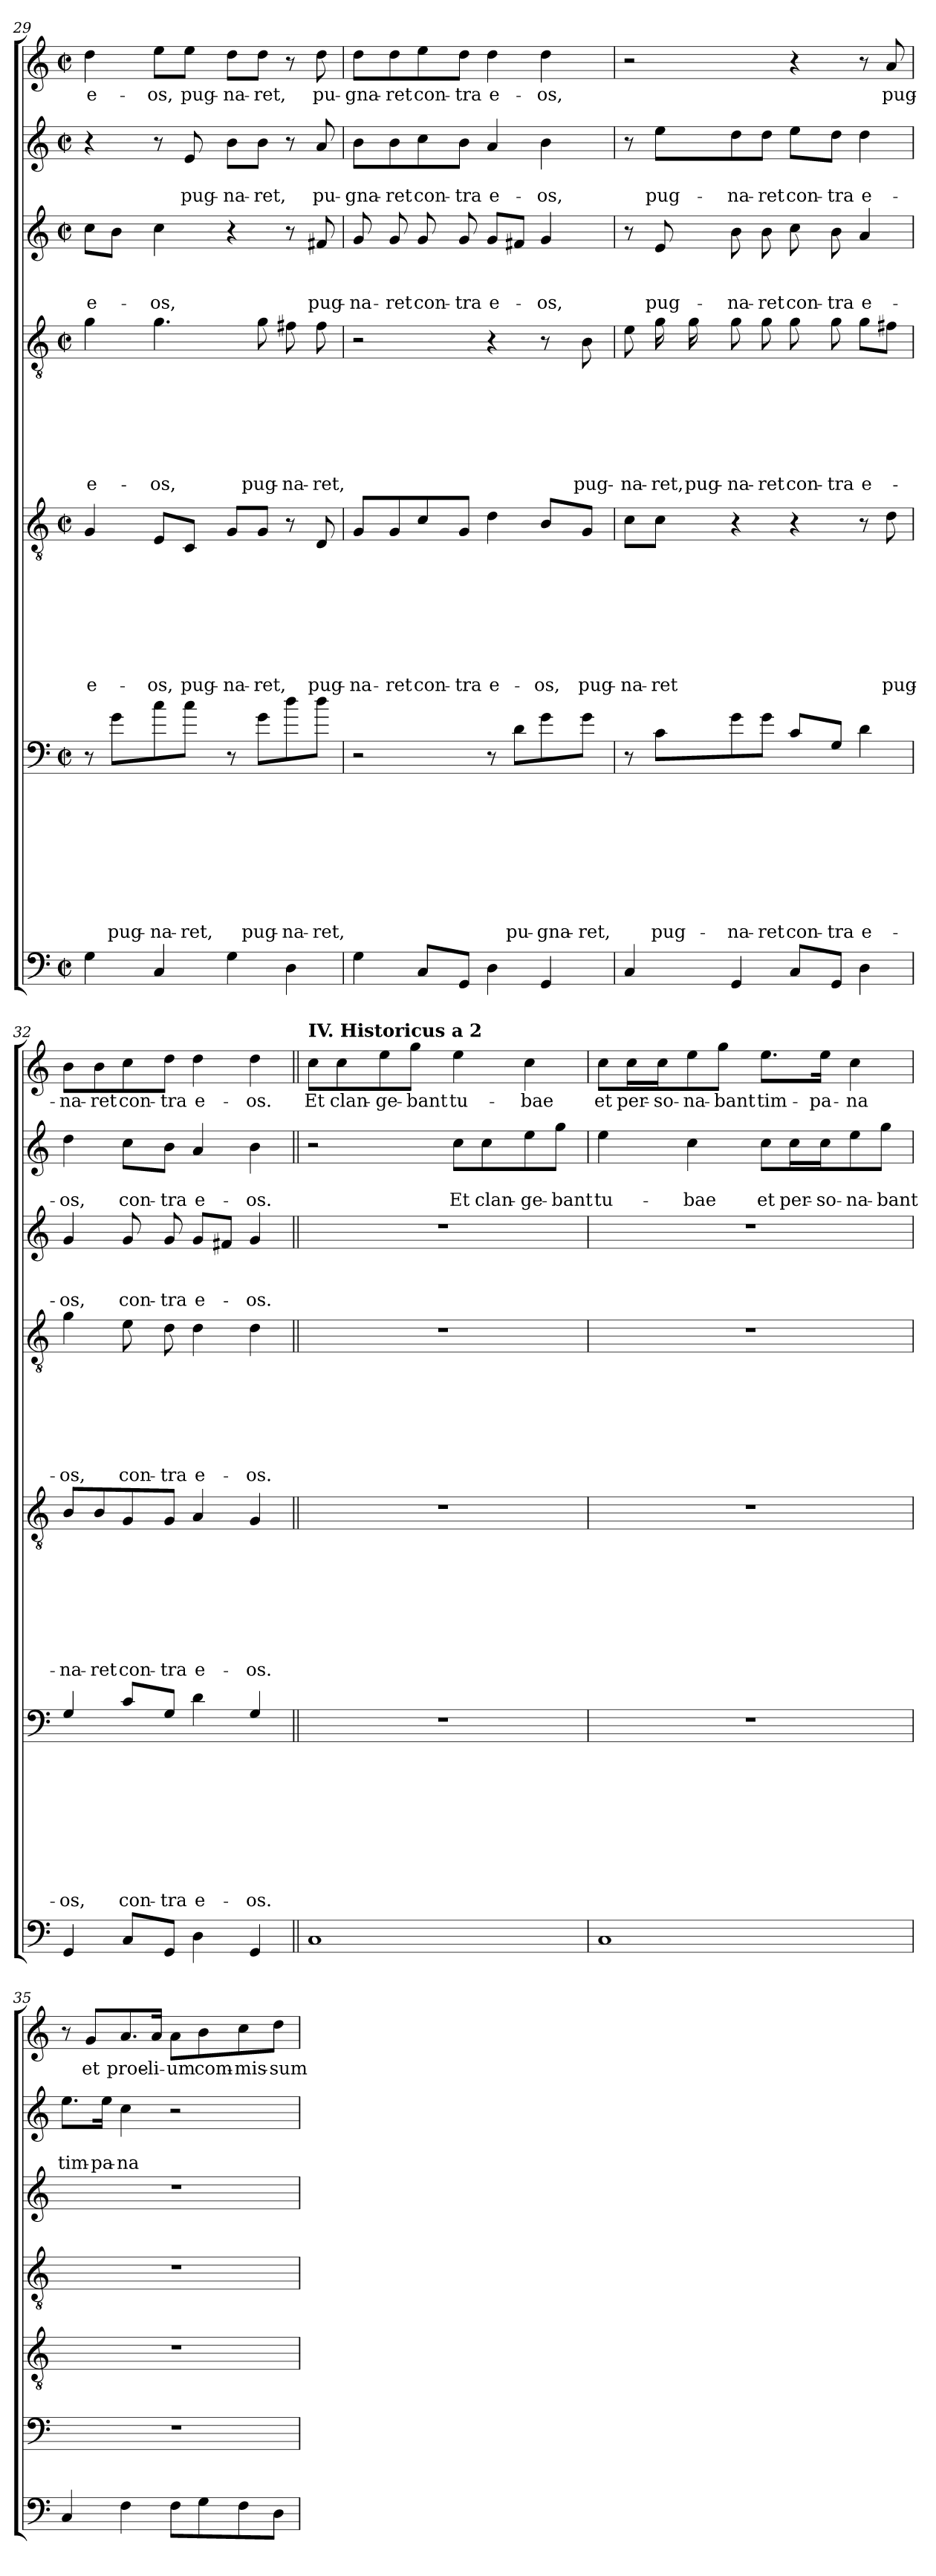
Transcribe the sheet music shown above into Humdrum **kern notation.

**kern	**kern	**text	**text	**text	**text	**text	**text	**text	**text	**text	**kern	**text	**text	**text	**text	**text	**text	**text	**text	**kern	**text	**text	**text	**text	**text	**text	**text	**kern	**text	**text	**text	**kern	**text	**text	**kern	**text
*part7	*part6	*part6	*part6	*part6	*part6	*part6	*part6	*part6	*part6	*part6	*part5	*part5	*part5	*part5	*part5	*part5	*part5	*part5	*part5	*part4	*part4	*part4	*part4	*part4	*part4	*part4	*part4	*part3	*part3	*part3	*part3	*part2	*part2	*part2	*part1	*part1
*staff7	*staff6	*staff6	*staff6	*staff6	*staff6	*staff6	*staff6	*staff6	*staff6	*staff6	*staff5	*staff5	*staff5	*staff5	*staff5	*staff5	*staff5	*staff5	*staff5	*staff4	*staff4	*staff4	*staff4	*staff4	*staff4	*staff4	*staff4	*staff3	*staff3	*staff3	*staff3	*staff2	*staff2	*staff2	*staff1	*staff1
*clefF4	*clefF4	*	*	*	*	*	*	*	*	*	*clefGv2	*	*	*	*	*	*	*	*	*clefGv2	*	*	*	*	*	*	*	*clefG2	*	*	*	*clefG2	*	*	*clefG2	*
*	*ITrd8c14	*	*	*	*	*	*	*	*	*	*	*	*	*	*	*	*	*	*	*	*	*	*	*	*	*	*	*	*	*	*	*	*	*	*	*
*k[]	*k[]	*	*	*	*	*	*	*	*	*	*k[]	*	*	*	*	*	*	*	*	*k[]	*	*	*	*	*	*	*	*k[]	*	*	*	*k[]	*	*	*k[]	*
*C:	*C:	*	*	*	*	*	*	*	*	*	*C:	*	*	*	*	*	*	*	*	*C:	*	*	*	*	*	*	*	*C:	*	*	*	*C:	*	*	*C:	*
*M2/2	*M2/2	*	*	*	*	*	*	*	*	*	*M2/2	*	*	*	*	*	*	*	*	*M2/2	*	*	*	*	*	*	*	*M2/2	*	*	*	*M2/2	*	*	*M2/2	*
*met(c|)	*met(c|)	*	*	*	*	*	*	*	*	*	*met(c|)	*	*	*	*	*	*	*	*	*met(c|)	*	*	*	*	*	*	*	*met(c|)	*	*	*	*met(c|)	*	*	*met(c|)	*
=29	=29	=29	=29	=29	=29	=29	=29	=29	=29	=29	=29	=29	=29	=29	=29	=29	=29	=29	=29	=29	=29	=29	=29	=29	=29	=29	=29	=29	=29	=29	=29	=29	=29	=29	=29	=29
!	!	!	!	!	!	!	!	!	!	!	!	!	!	!	!	!	!	!	!LO:LY:b	!	!	!	!	!	!	!	!LO:LY:b	!	!	!	!LO:LY:b	!	!	!	!	!LO:LY:b
4G\	8r	.	.	.	.	.	.	.	.	.	4G/	.	.	.	.	.	.	.	e-	4g\	.	.	.	.	.	.	e-	8cc\L	.	.	e-	4r	.	.	4dd\	e-
!	!	!	!	!	!	!	!	!	!	!LO:LY:b	!	!	!	!	!	!	!	!	!	!	!	!	!	!	!	!	!	!	!	!	!	!	!	!	!	!
.	8G\L	.	.	.	.	.	.	.	.	pug-	.	.	.	.	.	.	.	.	.	.	.	.	.	.	.	.	.	8b\J	.	.	.	.	.	.	.	.
!	!	!	!	!	!	!	!	!	!	!LO:LY:b	!	!	!	!	!	!	!	!	!LO:LY:b	!	!	!	!	!	!	!	!LO:LY:b	!	!	!	!LO:LY:b	!	!	!	!	!LO:LY:b
4C/	8c\	.	.	.	.	.	.	.	.	-na-	8E/L	.	.	.	.	.	.	.	-os,	4.g\	.	.	.	.	.	.	-os,	4cc\	.	.	-os,	8r	.	.	8ee\L	-os,
!	!	!	!	!	!	!	!	!	!	!LO:LY:b	!	!	!	!	!	!	!	!	!LO:LY:b	!	!	!	!	!	!	!	!	!	!	!	!	!	!	!LO:LY:b	!	!LO:LY:b
.	8c\J	.	.	.	.	.	.	.	.	-ret,	8C/J	.	.	.	.	.	.	.	pug-	.	.	.	.	.	.	.	.	.	.	.	.	8e/	.	pug-	8ee\J	pug-
!	!	!	!	!	!	!	!	!	!	!	!	!	!	!	!	!	!	!	!LO:LY:b	!	!	!	!	!	!	!	!	!	!	!	!	!	!	!LO:LY:b	!	!LO:LY:b
4G\	8r	.	.	.	.	.	.	.	.	.	8G/L	.	.	.	.	.	.	.	-na-	.	.	.	.	.	.	.	.	4r	.	.	.	8b\L	.	-na-	8dd\L	-na-
!	!	!	!	!	!	!	!	!	!	!LO:LY:b	!	!	!	!	!	!	!	!	!LO:LY:b	!	!	!	!	!	!	!	!LO:LY:b	!	!	!	!	!	!	!LO:LY:b	!	!LO:LY:b
.	8G\L	.	.	.	.	.	.	.	.	pug-	8G/J	.	.	.	.	.	.	.	-ret,	8g\	.	.	.	.	.	.	pug-	.	.	.	.	8b\J	.	-ret,	8dd\J	-ret,
!	!	!	!	!	!	!	!	!	!	!LO:LY:b	!	!	!	!	!	!	!	!	!	!	!	!	!	!	!	!	!LO:LY:b	!	!	!	!	!	!	!	!	!
4D\	8d\	.	.	.	.	.	.	.	.	-na-	8r	.	.	.	.	.	.	.	.	8f#X\	.	.	.	.	.	.	-na-	8r	.	.	.	8r	.	.	8r	.
!	!	!	!	!	!	!	!	!	!	!LO:LY:b	!	!	!	!	!	!	!	!	!LO:LY:b	!	!	!	!	!	!	!	!LO:LY:b	!	!	!	!LO:LY:b	!	!	!LO:LY:b	!	!LO:LY:b
.	8d\J	.	.	.	.	.	.	.	.	-ret,	8D/	.	.	.	.	.	.	.	pug-	8f#\	.	.	.	.	.	.	-ret,	8f#X/	.	.	pug-	8a/	.	pu-	8dd\	pu-
!!LO:LB:g=z
=30	=30	=30	=30	=30	=30	=30	=30	=30	=30	=30	=30	=30	=30	=30	=30	=30	=30	=30	=30	=30	=30	=30	=30	=30	=30	=30	=30	=30	=30	=30	=30	=30	=30	=30	=30	=30
!	!	!	!	!	!	!	!	!	!	!	!	!	!	!	!	!	!	!	!LO:LY:b	!	!	!	!	!	!	!	!	!	!	!	!LO:LY:b	!	!	!LO:LY:b	!	!LO:LY:b
4G\	2r	.	.	.	.	.	.	.	.	.	8G/L	.	.	.	.	.	.	.	-na-	2r	.	.	.	.	.	.	.	8g/	.	.	-na-	8b\L	.	-gna-	8dd\L	-gna-
!	!	!	!	!	!	!	!	!	!	!	!	!	!	!	!	!	!	!	!LO:LY:b	!	!	!	!	!	!	!	!	!	!	!	!LO:LY:b	!	!	!LO:LY:b	!	!LO:LY:b
.	.	.	.	.	.	.	.	.	.	.	8G/	.	.	.	.	.	.	.	-ret	.	.	.	.	.	.	.	.	8g/	.	.	-ret	8b\	.	-ret	8dd\	-ret
!	!	!	!	!	!	!	!	!	!	!	!	!	!	!	!	!	!	!	!LO:LY:b	!	!	!	!	!	!	!	!	!	!	!	!LO:LY:b	!	!	!LO:LY:b	!	!LO:LY:b
8C/L	.	.	.	.	.	.	.	.	.	.	8c/	.	.	.	.	.	.	.	con-	.	.	.	.	.	.	.	.	8g/	.	.	con-	8cc\	.	con-	8ee\	con-
!	!	!	!	!	!	!	!	!	!	!	!	!	!	!	!	!	!	!	!LO:LY:b	!	!	!	!	!	!	!	!	!	!	!	!LO:LY:b	!	!	!LO:LY:b	!	!LO:LY:b
8GG/J	.	.	.	.	.	.	.	.	.	.	8G/J	.	.	.	.	.	.	.	-tra	.	.	.	.	.	.	.	.	8g/	.	.	-tra	8b\J	.	-tra	8dd\J	-tra
!	!	!	!	!	!	!	!	!	!	!	!	!	!	!	!	!	!	!	!LO:LY:b	!	!	!	!	!	!	!	!	!	!	!	!LO:LY:b	!	!	!LO:LY:b	!	!LO:LY:b
4D\	8r	.	.	.	.	.	.	.	.	.	4d\	.	.	.	.	.	.	.	e-	4r	.	.	.	.	.	.	.	8g/L	.	.	e-	4a/	.	e-	4dd\	e-
!	!	!	!	!	!	!	!	!	!	!LO:LY:b	!	!	!	!	!	!	!	!	!	!	!	!	!	!	!	!	!	!	!	!	!	!	!	!	!	!
.	8D\L	.	.	.	.	.	.	.	.	pu-	.	.	.	.	.	.	.	.	.	.	.	.	.	.	.	.	.	8f#X/J	.	.	.	.	.	.	.	.
!	!	!	!	!	!	!	!	!	!	!LO:LY:b	!	!	!	!	!	!	!	!	!LO:LY:b	!	!	!	!	!	!	!	!	!	!	!	!LO:LY:b	!	!	!LO:LY:b	!	!LO:LY:b
4GG/	8G\	.	.	.	.	.	.	.	.	-gna-	8B/L	.	.	.	.	.	.	.	-os,	8r	.	.	.	.	.	.	.	4g/	.	.	-os,	4b\	.	-os,	4dd\	-os,
!	!	!	!	!	!	!	!	!	!	!LO:LY:b	!	!	!	!	!	!	!	!	!LO:LY:b	!	!	!	!	!	!	!	!LO:LY:b	!	!	!	!	!	!	!	!	!
.	8G\J	.	.	.	.	.	.	.	.	-ret,	8G/J	.	.	.	.	.	.	.	pug-	8B\	.	.	.	.	.	.	pug-	.	.	.	.	.	.	.	.	.
=31	=31	=31	=31	=31	=31	=31	=31	=31	=31	=31	=31	=31	=31	=31	=31	=31	=31	=31	=31	=31	=31	=31	=31	=31	=31	=31	=31	=31	=31	=31	=31	=31	=31	=31	=31	=31
!	!	!	!	!	!	!	!	!	!	!	!	!	!	!	!	!	!	!	!LO:LY:b	!	!	!	!	!	!	!	!LO:LY:b	!	!	!	!	!	!	!	!	!
4C/	8r	.	.	.	.	.	.	.	.	.	8c\L	.	.	.	.	.	.	.	-na-	8e\	.	.	.	.	.	.	-na-	8r	.	.	.	8r	.	.	2r	.
!	!	!	!	!	!	!	!	!	!	!LO:LY:b	!	!	!	!	!	!	!	!	!LO:LY:b	!	!	!	!	!	!	!	!LO:LY:b	!	!	!	!LO:LY:b	!	!	!LO:LY:b	!	!
.	8C\L	.	.	.	.	.	.	.	.	pug-	8c\J	.	.	.	.	.	.	.	-ret	16g\	.	.	.	.	.	.	-ret,	8e/	.	.	pug-	8ee\L	.	pug-	.	.
!	!	!	!	!	!	!	!	!	!	!	!	!	!	!	!	!	!	!	!	!	!	!	!	!	!	!	!LO:LY:b	!	!	!	!	!	!	!	!	!
.	.	.	.	.	.	.	.	.	.	.	.	.	.	.	.	.	.	.	.	16g\	.	.	.	.	.	.	pug-	.	.	.	.	.	.	.	.	.
!	!	!	!	!	!	!	!	!	!	!LO:LY:b	!	!	!	!	!	!	!	!	!	!	!	!	!	!	!	!	!LO:LY:b	!	!	!	!LO:LY:b	!	!	!LO:LY:b	!	!
4GG/	8G\	.	.	.	.	.	.	.	.	-na-	4r	.	.	.	.	.	.	.	.	8g\	.	.	.	.	.	.	-na-	8b\	.	.	-na-	8dd\	.	-na-	.	.
!	!	!	!	!	!	!	!	!	!	!LO:LY:b	!	!	!	!	!	!	!	!	!	!	!	!	!	!	!	!	!LO:LY:b	!	!	!	!LO:LY:b	!	!	!LO:LY:b	!	!
.	8G\J	.	.	.	.	.	.	.	.	-ret	.	.	.	.	.	.	.	.	.	8g\	.	.	.	.	.	.	-ret	8b\	.	.	-ret	8dd\J	.	-ret	.	.
!	!	!	!	!	!	!	!	!	!	!LO:LY:b	!	!	!	!	!	!	!	!	!	!	!	!	!	!	!	!	!LO:LY:b	!	!	!	!LO:LY:b	!	!	!LO:LY:b	!	!
8C/L	8C/L	.	.	.	.	.	.	.	.	con-	4r	.	.	.	.	.	.	.	.	8g\	.	.	.	.	.	.	con-	8cc\	.	.	con-	8ee\L	.	con-	4r	.
!	!	!	!	!	!	!	!	!	!	!LO:LY:b	!	!	!	!	!	!	!	!	!	!	!	!	!	!	!	!	!LO:LY:b	!	!	!	!LO:LY:b	!	!	!LO:LY:b	!	!
8GG/J	8GG/J	.	.	.	.	.	.	.	.	-tra	.	.	.	.	.	.	.	.	.	8g\	.	.	.	.	.	.	-tra	8b\	.	.	-tra	8dd\J	.	-tra	.	.
!	!	!	!	!	!	!	!	!	!	!LO:LY:b	!	!	!	!	!	!	!	!	!	!	!	!	!	!	!	!	!LO:LY:b	!	!	!	!LO:LY:b	!	!	!LO:LY:b	!	!
4D\	4D\	.	.	.	.	.	.	.	.	e-	8r	.	.	.	.	.	.	.	.	8g\L	.	.	.	.	.	.	e-	4a/	.	.	e-	4dd\	.	e-	8r	.
!	!	!	!	!	!	!	!	!	!	!	!	!	!	!	!	!	!	!	!LO:LY:b	!	!	!	!	!	!	!	!	!	!	!	!	!	!	!	!	!LO:LY:b
.	.	.	.	.	.	.	.	.	.	.	8d\	.	.	.	.	.	.	.	pug-	8f#X\J	.	.	.	.	.	.	.	.	.	.	.	.	.	.	8a/	pug-
=32	=32	=32	=32	=32	=32	=32	=32	=32	=32	=32	=32	=32	=32	=32	=32	=32	=32	=32	=32	=32	=32	=32	=32	=32	=32	=32	=32	=32	=32	=32	=32	=32	=32	=32	=32	=32
!	!	!	!	!	!	!	!	!	!	!LO:LY:b	!	!	!	!	!	!	!	!	!LO:LY:b	!	!	!	!	!	!	!	!LO:LY:b	!	!	!	!LO:LY:b	!	!	!LO:LY:b	!	!LO:LY:b
4GG/	4GG/	.	.	.	.	.	.	.	.	-os,	8B/L	.	.	.	.	.	.	.	-na-	4g\	.	.	.	.	.	.	-os,	4g/	.	.	-os,	4dd\	.	-os,	8b\L	-na-
!	!	!	!	!	!	!	!	!	!	!	!	!	!	!	!	!	!	!	!LO:LY:b	!	!	!	!	!	!	!	!	!	!	!	!	!	!	!	!	!LO:LY:b
.	.	.	.	.	.	.	.	.	.	.	8B/	.	.	.	.	.	.	.	-ret	.	.	.	.	.	.	.	.	.	.	.	.	.	.	.	8b\	-ret
!	!	!	!	!	!	!	!	!	!	!LO:LY:b	!	!	!	!	!	!	!	!	!LO:LY:b	!	!	!	!	!	!	!	!LO:LY:b	!	!	!	!LO:LY:b	!	!	!LO:LY:b	!	!LO:LY:b
8C/L	8C/L	.	.	.	.	.	.	.	.	con-	8G/	.	.	.	.	.	.	.	con-	8e\	.	.	.	.	.	.	con-	8g/	.	.	con-	8cc\L	.	con-	8cc\	con-
!	!	!	!	!	!	!	!	!	!	!LO:LY:b	!	!	!	!	!	!	!	!	!LO:LY:b	!	!	!	!	!	!	!	!LO:LY:b	!	!	!	!LO:LY:b	!	!	!LO:LY:b	!	!LO:LY:b
8GG/J	8GG/J	.	.	.	.	.	.	.	.	-tra	8G/J	.	.	.	.	.	.	.	-tra	8d\	.	.	.	.	.	.	-tra	8g/	.	.	-tra	8b\J	.	-tra	8dd\J	-tra
!	!	!	!	!	!	!	!	!	!	!LO:LY:b	!	!	!	!	!	!	!	!	!LO:LY:b	!	!	!	!	!	!	!	!LO:LY:b	!	!	!	!LO:LY:b	!	!	!LO:LY:b	!	!LO:LY:b
4D\	4D\	.	.	.	.	.	.	.	.	e-	4A/	.	.	.	.	.	.	.	e-	4d\	.	.	.	.	.	.	e-	8g/L	.	.	e-	4a/	.	e-	4dd\	e-
.	.	.	.	.	.	.	.	.	.	.	.	.	.	.	.	.	.	.	.	.	.	.	.	.	.	.	.	8f#X/J	.	.	.	.	.	.	.	.
!	!	!	!	!	!	!	!	!	!	!LO:LY:b	!	!	!	!	!	!	!	!	!LO:LY:b	!	!	!	!	!	!	!	!LO:LY:b	!	!	!	!LO:LY:b	!	!	!LO:LY:b	!	!LO:LY:b
4GG/	4GG/	.	.	.	.	.	.	.	.	-os.	4G/	.	.	.	.	.	.	.	-os.	4d\	.	.	.	.	.	.	-os.	4g/	.	.	-os.	4b\	.	-os.	4dd\	-os.
!!LO:PB:g=z
=33||	=33||	=33||	=33||	=33||	=33||	=33||	=33||	=33||	=33||	=33||	=33||	=33||	=33||	=33||	=33||	=33||	=33||	=33||	=33||	=33||	=33||	=33||	=33||	=33||	=33||	=33||	=33||	=33||	=33||	=33||	=33||	=33||	=33||	=33||	=33||	=33||
!	!	!	!	!	!	!	!	!	!	!	!	!	!	!	!	!	!	!	!	!	!	!	!	!	!	!	!	!	!	!	!	!	!	!	!LO:TX:a:B:t=IV. Historicus a 2	!
!	!	!	!	!	!	!	!	!	!	!	!	!	!	!	!	!	!	!	!	!	!	!	!	!	!	!	!	!	!	!	!	!	!	!	!	!LO:LY:b
1C	1r	.	.	.	.	.	.	.	.	.	1r	.	.	.	.	.	.	.	.	1r	.	.	.	.	.	.	.	1r	.	.	.	2r	.	.	8cc\L	Et
!	!	!	!	!	!	!	!	!	!	!	!	!	!	!	!	!	!	!	!	!	!	!	!	!	!	!	!	!	!	!	!	!	!	!	!	!LO:LY:b
.	.	.	.	.	.	.	.	.	.	.	.	.	.	.	.	.	.	.	.	.	.	.	.	.	.	.	.	.	.	.	.	.	.	.	8cc\	clan-
!	!	!	!	!	!	!	!	!	!	!	!	!	!	!	!	!	!	!	!	!	!	!	!	!	!	!	!	!	!	!	!	!	!	!	!	!LO:LY:b
.	.	.	.	.	.	.	.	.	.	.	.	.	.	.	.	.	.	.	.	.	.	.	.	.	.	.	.	.	.	.	.	.	.	.	8ee\	-ge-
!	!	!	!	!	!	!	!	!	!	!	!	!	!	!	!	!	!	!	!	!	!	!	!	!	!	!	!	!	!	!	!	!	!	!	!	!LO:LY:b
.	.	.	.	.	.	.	.	.	.	.	.	.	.	.	.	.	.	.	.	.	.	.	.	.	.	.	.	.	.	.	.	.	.	.	8gg\J	-bant
!	!	!	!	!	!	!	!	!	!	!	!	!	!	!	!	!	!	!	!	!	!	!	!	!	!	!	!	!	!	!	!	!	!	!LO:LY:b	!	!LO:LY:b
.	.	.	.	.	.	.	.	.	.	.	.	.	.	.	.	.	.	.	.	.	.	.	.	.	.	.	.	.	.	.	.	8cc\L	.	Et	4ee\	tu-
!	!	!	!	!	!	!	!	!	!	!	!	!	!	!	!	!	!	!	!	!	!	!	!	!	!	!	!	!	!	!	!	!	!	!LO:LY:b	!	!
.	.	.	.	.	.	.	.	.	.	.	.	.	.	.	.	.	.	.	.	.	.	.	.	.	.	.	.	.	.	.	.	8cc\	.	clan-	.	.
!	!	!	!	!	!	!	!	!	!	!	!	!	!	!	!	!	!	!	!	!	!	!	!	!	!	!	!	!	!	!	!	!	!	!LO:LY:b	!	!LO:LY:b
.	.	.	.	.	.	.	.	.	.	.	.	.	.	.	.	.	.	.	.	.	.	.	.	.	.	.	.	.	.	.	.	8ee\	.	-ge-	4cc\	-bae
!	!	!	!	!	!	!	!	!	!	!	!	!	!	!	!	!	!	!	!	!	!	!	!	!	!	!	!	!	!	!	!	!	!	!LO:LY:b	!	!
.	.	.	.	.	.	.	.	.	.	.	.	.	.	.	.	.	.	.	.	.	.	.	.	.	.	.	.	.	.	.	.	8gg\J	.	-bant	.	.
=34	=34	=34	=34	=34	=34	=34	=34	=34	=34	=34	=34	=34	=34	=34	=34	=34	=34	=34	=34	=34	=34	=34	=34	=34	=34	=34	=34	=34	=34	=34	=34	=34	=34	=34	=34	=34
!	!	!	!	!	!	!	!	!	!	!	!	!	!	!	!	!	!	!	!	!	!	!	!	!	!	!	!	!	!	!	!	!	!	!LO:LY:b	!	!LO:LY:b
1C	1r	.	.	.	.	.	.	.	.	.	1r	.	.	.	.	.	.	.	.	1r	.	.	.	.	.	.	.	1r	.	.	.	4ee\	.	tu-	8cc\L	et
!	!	!	!	!	!	!	!	!	!	!	!	!	!	!	!	!	!	!	!	!	!	!	!	!	!	!	!	!	!	!	!	!	!	!	!	!LO:LY:b
.	.	.	.	.	.	.	.	.	.	.	.	.	.	.	.	.	.	.	.	.	.	.	.	.	.	.	.	.	.	.	.	.	.	.	16cc\L	per-
!	!	!	!	!	!	!	!	!	!	!	!	!	!	!	!	!	!	!	!	!	!	!	!	!	!	!	!	!	!	!	!	!	!	!	!	!LO:LY:b
.	.	.	.	.	.	.	.	.	.	.	.	.	.	.	.	.	.	.	.	.	.	.	.	.	.	.	.	.	.	.	.	.	.	.	16cc\J	-so-
!	!	!	!	!	!	!	!	!	!	!	!	!	!	!	!	!	!	!	!	!	!	!	!	!	!	!	!	!	!	!	!	!	!	!LO:LY:b	!	!LO:LY:b
.	.	.	.	.	.	.	.	.	.	.	.	.	.	.	.	.	.	.	.	.	.	.	.	.	.	.	.	.	.	.	.	4cc\	.	-bae	8ee\	-na-
!	!	!	!	!	!	!	!	!	!	!	!	!	!	!	!	!	!	!	!	!	!	!	!	!	!	!	!	!	!	!	!	!	!	!	!	!LO:LY:b
.	.	.	.	.	.	.	.	.	.	.	.	.	.	.	.	.	.	.	.	.	.	.	.	.	.	.	.	.	.	.	.	.	.	.	8gg\J	-bant
!	!	!	!	!	!	!	!	!	!	!	!	!	!	!	!	!	!	!	!	!	!	!	!	!	!	!	!	!	!	!	!	!	!	!LO:LY:b	!	!LO:LY:b
.	.	.	.	.	.	.	.	.	.	.	.	.	.	.	.	.	.	.	.	.	.	.	.	.	.	.	.	.	.	.	.	8cc\L	.	et	8.ee\L	tim-
!	!	!	!	!	!	!	!	!	!	!	!	!	!	!	!	!	!	!	!	!	!	!	!	!	!	!	!	!	!	!	!	!	!	!LO:LY:b	!	!
.	.	.	.	.	.	.	.	.	.	.	.	.	.	.	.	.	.	.	.	.	.	.	.	.	.	.	.	.	.	.	.	16cc\L	.	per-	.	.
!	!	!	!	!	!	!	!	!	!	!	!	!	!	!	!	!	!	!	!	!	!	!	!	!	!	!	!	!	!	!	!	!	!	!LO:LY:b	!	!LO:LY:b
.	.	.	.	.	.	.	.	.	.	.	.	.	.	.	.	.	.	.	.	.	.	.	.	.	.	.	.	.	.	.	.	16cc\J	.	-so-	16ee\Jk	-pa-
!	!	!	!	!	!	!	!	!	!	!	!	!	!	!	!	!	!	!	!	!	!	!	!	!	!	!	!	!	!	!	!	!	!	!LO:LY:b	!	!LO:LY:b
.	.	.	.	.	.	.	.	.	.	.	.	.	.	.	.	.	.	.	.	.	.	.	.	.	.	.	.	.	.	.	.	8ee\	.	-na-	4cc\	-na
!	!	!	!	!	!	!	!	!	!	!	!	!	!	!	!	!	!	!	!	!	!	!	!	!	!	!	!	!	!	!	!	!	!	!LO:LY:b	!	!
.	.	.	.	.	.	.	.	.	.	.	.	.	.	.	.	.	.	.	.	.	.	.	.	.	.	.	.	.	.	.	.	8gg\J	.	-bant	.	.
=35	=35	=35	=35	=35	=35	=35	=35	=35	=35	=35	=35	=35	=35	=35	=35	=35	=35	=35	=35	=35	=35	=35	=35	=35	=35	=35	=35	=35	=35	=35	=35	=35	=35	=35	=35	=35
!	!	!	!	!	!	!	!	!	!	!	!	!	!	!	!	!	!	!	!	!	!	!	!	!	!	!	!	!	!	!	!	!	!	!LO:LY:b	!	!
4C/	1r	.	.	.	.	.	.	.	.	.	1r	.	.	.	.	.	.	.	.	1r	.	.	.	.	.	.	.	1r	.	.	.	8.ee\L	.	tim-	8r	.
!	!	!	!	!	!	!	!	!	!	!	!	!	!	!	!	!	!	!	!	!	!	!	!	!	!	!	!	!	!	!	!	!	!	!	!	!LO:LY:b
.	.	.	.	.	.	.	.	.	.	.	.	.	.	.	.	.	.	.	.	.	.	.	.	.	.	.	.	.	.	.	.	.	.	.	8g/L	et
!	!	!	!	!	!	!	!	!	!	!	!	!	!	!	!	!	!	!	!	!	!	!	!	!	!	!	!	!	!	!	!	!	!	!LO:LY:b	!	!
.	.	.	.	.	.	.	.	.	.	.	.	.	.	.	.	.	.	.	.	.	.	.	.	.	.	.	.	.	.	.	.	16ee\Jk	.	-pa-	.	.
!	!	!	!	!	!	!	!	!	!	!	!	!	!	!	!	!	!	!	!	!	!	!	!	!	!	!	!	!	!	!	!	!	!	!LO:LY:b	!	!LO:LY:b
4F\	.	.	.	.	.	.	.	.	.	.	.	.	.	.	.	.	.	.	.	.	.	.	.	.	.	.	.	.	.	.	.	4cc\	.	-na	8.a/	proe-
!	!	!	!	!	!	!	!	!	!	!	!	!	!	!	!	!	!	!	!	!	!	!	!	!	!	!	!	!	!	!	!	!	!	!	!	!LO:LY:b
.	.	.	.	.	.	.	.	.	.	.	.	.	.	.	.	.	.	.	.	.	.	.	.	.	.	.	.	.	.	.	.	.	.	.	16a/Jk	-li-
!	!	!	!	!	!	!	!	!	!	!	!	!	!	!	!	!	!	!	!	!	!	!	!	!	!	!	!	!	!	!	!	!	!	!	!	!LO:LY:b
8F\L	.	.	.	.	.	.	.	.	.	.	.	.	.	.	.	.	.	.	.	.	.	.	.	.	.	.	.	.	.	.	.	2r	.	.	8a\L	-um
!	!	!	!	!	!	!	!	!	!	!	!	!	!	!	!	!	!	!	!	!	!	!	!	!	!	!	!	!	!	!	!	!	!	!	!	!LO:LY:b
8G\	.	.	.	.	.	.	.	.	.	.	.	.	.	.	.	.	.	.	.	.	.	.	.	.	.	.	.	.	.	.	.	.	.	.	8b\	com-
!	!	!	!	!	!	!	!	!	!	!	!	!	!	!	!	!	!	!	!	!	!	!	!	!	!	!	!	!	!	!	!	!	!	!	!	!LO:LY:b
8F\	.	.	.	.	.	.	.	.	.	.	.	.	.	.	.	.	.	.	.	.	.	.	.	.	.	.	.	.	.	.	.	.	.	.	8cc\	-mis-
!	!	!	!	!	!	!	!	!	!	!	!	!	!	!	!	!	!	!	!	!	!	!	!	!	!	!	!	!	!	!	!	!	!	!	!	!LO:LY:b
8D\J	.	.	.	.	.	.	.	.	.	.	.	.	.	.	.	.	.	.	.	.	.	.	.	.	.	.	.	.	.	.	.	.	.	.	8dd\J	-sum
=	=	=	=	=	=	=	=	=	=	=	=	=	=	=	=	=	=	=	=	=	=	=	=	=	=	=	=	=	=	=	=	=	=	=	=	=
*-	*-	*-	*-	*-	*-	*-	*-	*-	*-	*-	*-	*-	*-	*-	*-	*-	*-	*-	*-	*-	*-	*-	*-	*-	*-	*-	*-	*-	*-	*-	*-	*-	*-	*-	*-	*-
